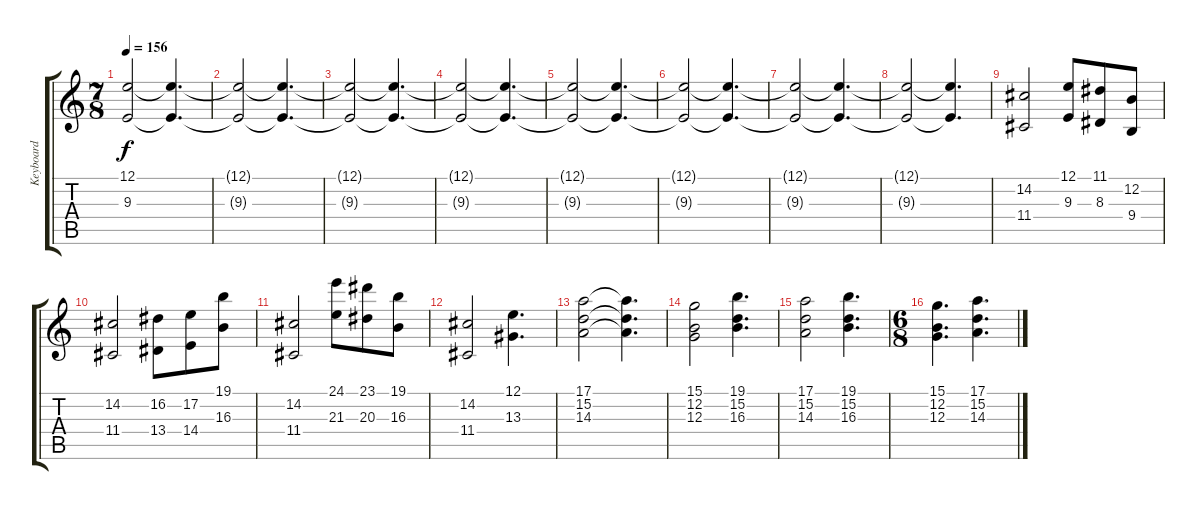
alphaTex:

\track ("Keyboard" "Keyboard") {instrument lead2sawtooth}
\staff {score tabs}
\tuning (E4 B3 G3 D3 A2 E2) {hide}
\ts (7 8)
\tempo 156
\clef g2
\ks c
(12.1 9.3).2{dy f volume 9 instrument synthvoice} (12.1{t} 9.3{t}).4{d} |
(12.1{t} 9.3{t}).2 (12.1{t} 9.3{t}).4{d} |
(12.1{t} 9.3{t}).2 (12.1{t} 9.3{t}).4{d} |
(12.1{t} 9.3{t}).2 (12.1{t} 9.3{t}).4{d} |
(12.1{t} 9.3{t}).2 (12.1{t} 9.3{t}).4{d} |
(12.1{t} 9.3{t}).2 (12.1{t} 9.3{t}).4{d} |
(12.1{t} 9.3{t}).2 (12.1{t} 9.3{t}).4{d} |
(12.1{t} 9.3{t}).2 (12.1{t} 9.3{t}).4{d} |
(14.2 11.4).2 (12.1 9.3).8 (11.1 8.3).8 (12.2 9.4).8 |
(14.2 11.4).2 (16.2 13.4).8 (17.2 14.4).8 (19.1 16.3).8 |
(14.2 11.4).2 (24.1 21.3).8 (23.1 20.3).8 (19.1 16.3).8 |
(14.2 11.4).2 (12.1 13.3).4{d} |
(17.1 15.2 14.3).2{volume 10 instrument synthbrass1} (17.1{t} 15.2{t} 14.3{t}).4{d} |
(15.1 12.2 12.3).2 (19.1 15.2 16.3).4{d} |
(17.1 15.2 14.3).2 (19.1 15.2 16.3).4{d} |
\ts (6 8)
(15.1 12.2 12.3).4{d} (17.1 15.2 14.3).4{d}
